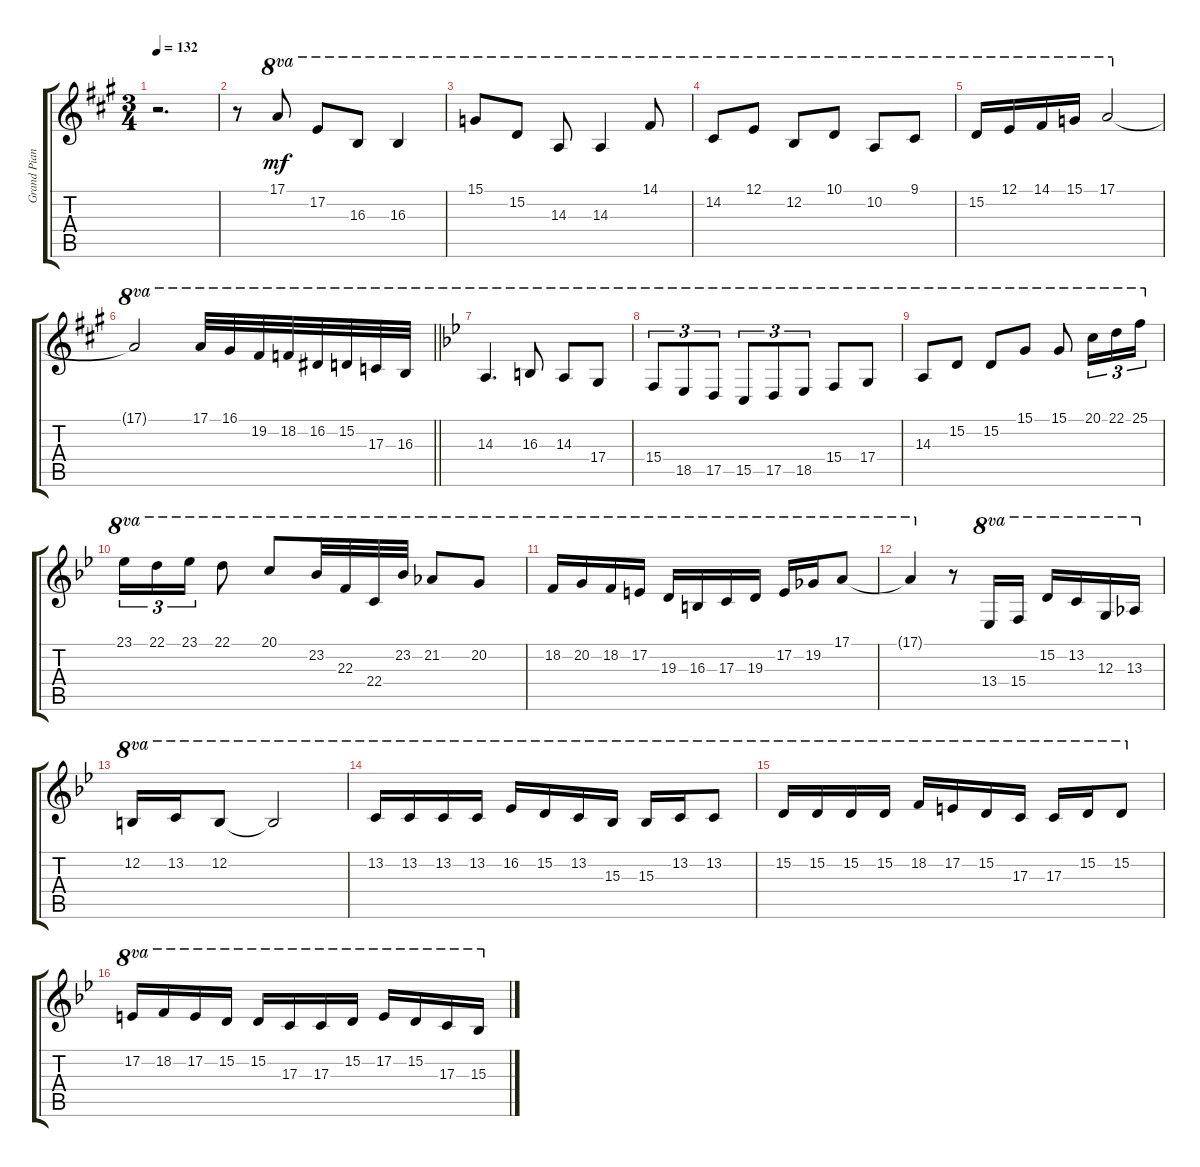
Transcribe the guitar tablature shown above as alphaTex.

\track ("Grand Piano Right Hand" "Grand Pian") {instrument acousticgrandpiano}
\staff {score tabs}
\tuning (E4 B3 G3 D3 A2 E2) {hide}
\ts (3 4)
\tempo 132
\clef g2
\ks a
r.2{d dy mf} |
r.8 17.1.8{ot 8va} 17.2.8{ot 8va} 16.3.8{ot 8va} 16.3.4{ot 8va} |
15.1.8{ot 8va} 15.2.8{ot 8va} 14.3.8{ot 8va} 14.3.4{ot 8va} 14.1.8{ot 8va} |
14.2.8{ot 8va} 12.1.8{ot 8va} 12.2.8{ot 8va} 10.1.8{ot 8va} 10.2.8{ot 8va} 9.1.8{ot 8va} |
15.2.16{ot 8va} 12.1.16{ot 8va} 14.1.16{ot 8va} 15.1.16{ot 8va} 17.1.2{ot 8va} |
\barLineRight lightlight
17.1{t}.2{ot 8va} 17.1.32{ot 8va} 16.1.32{ot 8va} 19.2.32{ot 8va} 18.2.32{ot 8va} 16.2.32{ot 8va} 15.2.32{ot 8va} 17.3.32{ot 8va} 16.3.32{ot 8va} |
\ks bb
14.3.4{d ot 8va} 16.3.8{ot 8va} 14.3.8{ot 8va} 17.4.8{ot 8va} |
15.4.8{tu (3 2) ot 8va} 18.5.8{tu (3 2) ot 8va} 17.5.8{tu (3 2) ot 8va} 15.5.8{tu (3 2) ot 8va} 17.5.8{tu (3 2) ot 8va} 18.5.8{tu (3 2) ot 8va} 15.4.8{ot 8va} 17.4.8{ot 8va} |
14.3.8{ot 8va} 15.2.8{ot 8va} 15.2.8{ot 8va} 15.1.8{ot 8va} 15.1.8{ot 8va} 20.1.16{tu (3 2) ot 8va} 22.1.16{tu (3 2) ot 8va} 25.1.16{tu (3 2) ot 8va} |
23.1.16{tu (3 2) ot 8va} 22.1.16{tu (3 2) ot 8va} 23.1.16{tu (3 2) ot 8va} 22.1.8{ot 8va} 20.1.8{ot 8va} 23.2.32{ot 8va} 22.3.32{ot 8va} 22.4.32{ot 8va} 23.2.32{ot 8va} 21.2.8{ot 8va} 20.2.8{ot 8va} |
18.2.16{ot 8va} 20.2.16{ot 8va} 18.2.16{ot 8va} 17.2.16{ot 8va} 19.3.16{ot 8va} 16.3.16{ot 8va} 17.3.16{ot 8va} 19.3.16{ot 8va} 17.2.16{ot 8va} 19.2.16{ot 8va} 17.1.8{ot 8va} |
17.1{t}.4{ot 8va} r.8 13.4.16{ot 8va} 15.4.16{ot 8va} 15.2.16{ot 8va} 13.2.16{ot 8va} 12.3.16{ot 8va} 13.3.16{ot 8va} |
12.2.16{ot 8va} 13.2.16{ot 8va} 12.2.8{ot 8va} 12.2{t}.2{ot 8va} |
13.2.16{ot 8va} 13.2.16{ot 8va} 13.2.16{ot 8va} 13.2.16{ot 8va} 16.2.16{ot 8va} 15.2.16{ot 8va} 13.2.16{ot 8va} 15.3.16{ot 8va} 15.3.16{ot 8va} 13.2.16{ot 8va} 13.2.8{ot 8va} |
15.2.16{ot 8va} 15.2.16{ot 8va} 15.2.16{ot 8va} 15.2.16{ot 8va} 18.2.16{ot 8va} 17.2.16{ot 8va} 15.2.16{ot 8va} 17.3.16{ot 8va} 17.3.16{ot 8va} 15.2.16{ot 8va} 15.2.8{ot 8va} |
17.2.16{ot 8va} 18.2.16{ot 8va} 17.2.16{ot 8va} 15.2.16{ot 8va} 15.2.16{ot 8va} 17.3.16{ot 8va} 17.3.16{ot 8va} 15.2.16{ot 8va} 17.2.16{ot 8va} 15.2.16{ot 8va} 17.3.16{ot 8va} 15.3.16{ot 8va}
